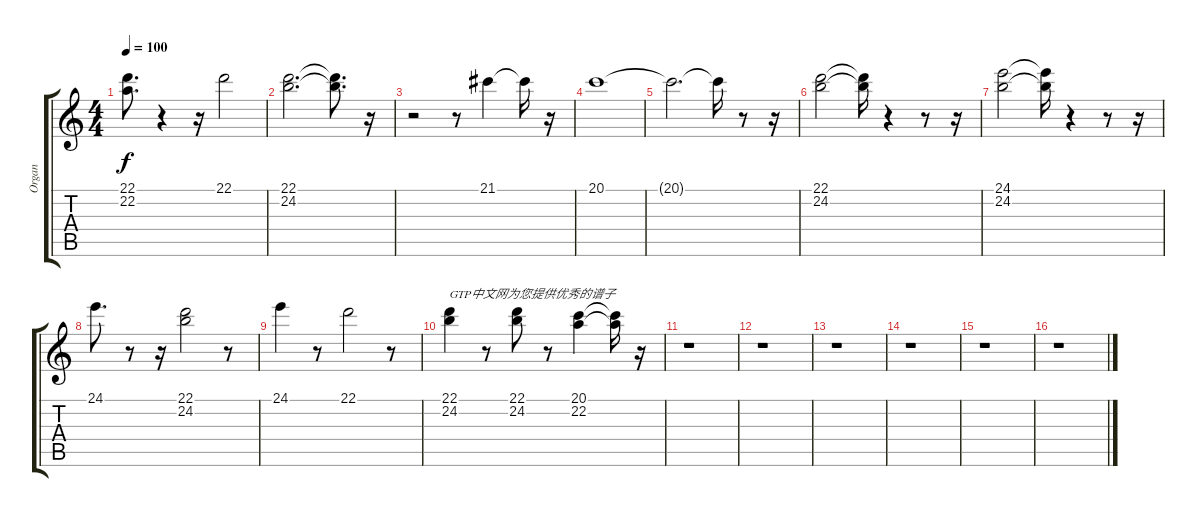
\track ("Organ" "Organ") {instrument rockorgan}
\staff {score tabs}
\tuning (E4 B3 G3 D3 A2 E2) {hide}
\ts (4 4)
\tempo 100
\clef g2
\ks c
(22.1 22.2).8{d dy f} r.4 r.16 22.1.2 |
(22.1 24.2).2{d} (22.1{t} 24.2{t}).8{d} r.16 |
r.2 r.8 21.1.4 21.1{t}.16 r.16 |
20.1.1 |
20.1{t}.2{d} 20.1{t}.16 r.8 r.16 |
(22.1 24.2).2 (22.1{t} 24.2{t}).16 r.4 r.8 r.16 |
(24.1 24.2).2 (24.1{t} 24.2{t}).16 r.4 r.8 r.16 |
24.1.8{d} r.8 r.16 (22.1 24.2).2 r.8 |
24.1.4 r.8 22.1.2 r.8 |
(22.1 24.2).4{txt "GTP中文网为您提供优秀的谱子"} r.8 (22.1 24.2).8 r.8 (20.1 22.2).4 (20.1{t} 22.2{t}).16 r.16 |
r.1 |
r.1 |
r.1 |
r.1 |
r.1 |
r.1
